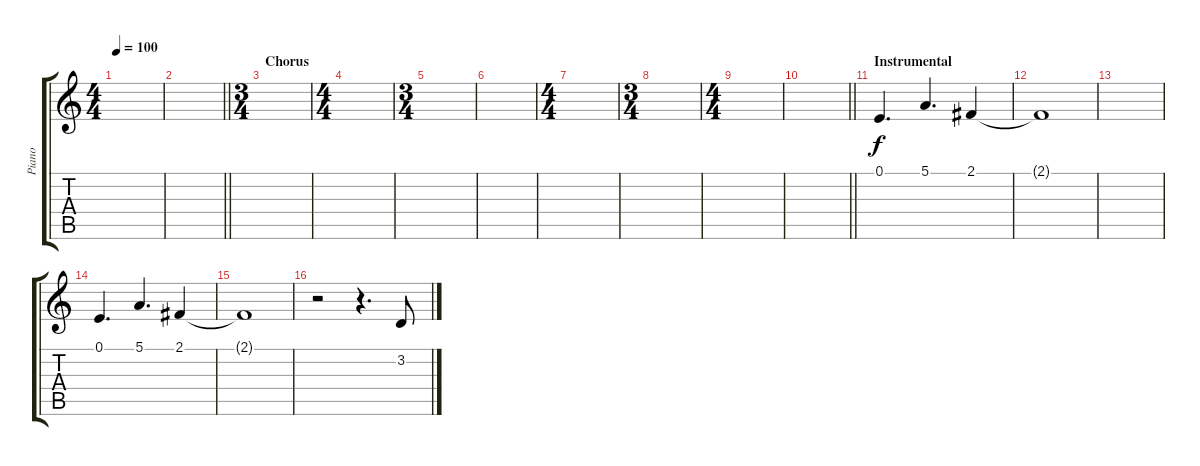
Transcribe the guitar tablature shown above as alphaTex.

\track ("Piano" "Piano") {instrument brightacousticpiano}
\staff {score tabs}
\tuning (E4 B3 G3 D3 A2 E2) {hide}
\ts (4 4)
\tempo 100
\clef g2
\ks c
|
\barLineRight lightlight
|
\ts (3 4)
\section ("" "Chorus")
|
\ts (4 4)
|
\ts (3 4)
|
|
\ts (4 4)
|
\ts (3 4)
|
\ts (4 4)
|
\barLineRight lightlight
|
\section ("" "Instrumental")
0.1.4{d} 5.1.4{d} 2.1.4 |
2.1{t}.1 |
|
0.1.4{d} 5.1.4{d} 2.1.4 |
2.1{t}.1 |
r.2 r.4{d} 3.2.8
